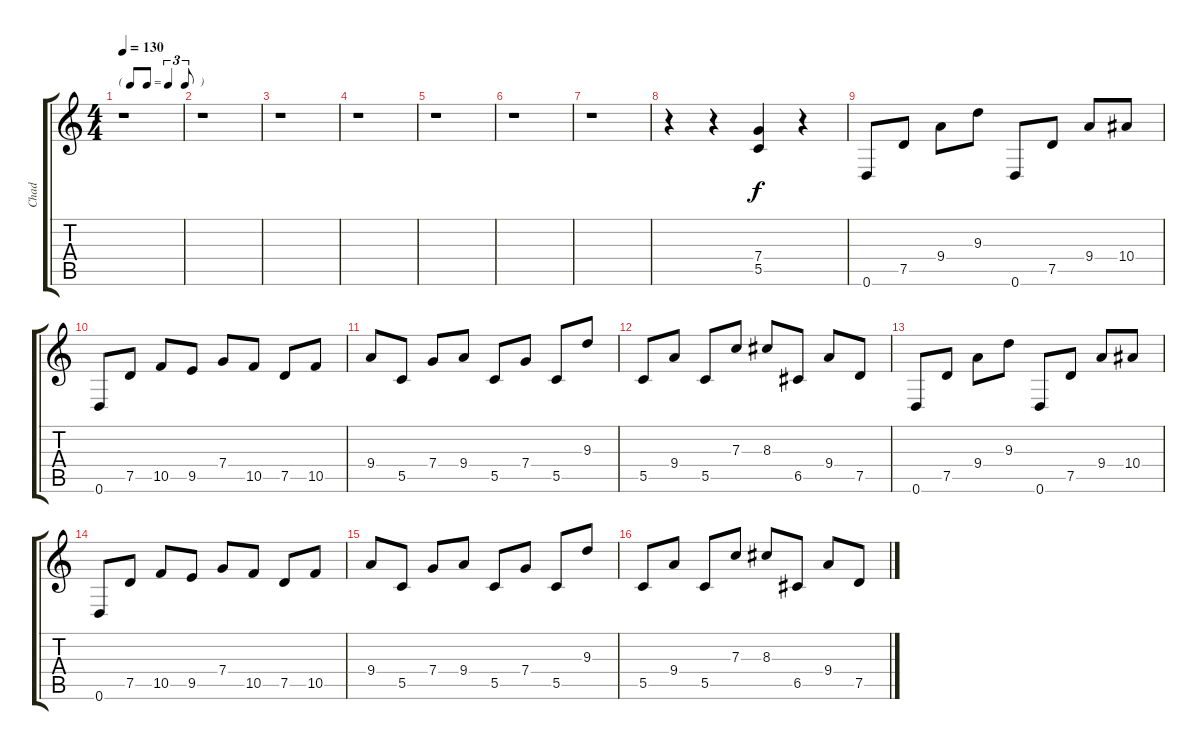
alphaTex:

\track ("Chad" "Chad") {instrument distortionguitar}
\staff {score tabs}
\tuning (D4 A3 F3 C3 G2 D2) {hide}
\ts (4 4)
\tf triplet8th
\tempo 130
\clef g2
\ks c
r.1{dy f} |
r.1 |
r.1 |
r.1 |
r.1 |
r.1 |
r.1 |
r.4 r.4 (7.4 5.5).4 r.4 |
0.6.8 7.5.8 9.4.8 9.3.8 0.6.8 7.5.8 9.4.8 10.4.8 |
0.6.8 7.5.8 10.5.8 9.5.8 7.4.8 10.5.8 7.5.8 10.5.8 |
9.4.8 5.5.8 7.4.8 9.4.8 5.5.8 7.4.8 5.5.8 9.3.8 |
5.5.8 9.4.8 5.5.8 7.3.8 8.3.8 6.5.8 9.4.8 7.5.8 |
0.6.8 7.5.8 9.4.8 9.3.8 0.6.8 7.5.8 9.4.8 10.4.8 |
0.6.8 7.5.8 10.5.8 9.5.8 7.4.8 10.5.8 7.5.8 10.5.8 |
9.4.8 5.5.8 7.4.8 9.4.8 5.5.8 7.4.8 5.5.8 9.3.8 |
5.5.8 9.4.8 5.5.8 7.3.8 8.3.8 6.5.8 9.4.8 7.5.8
